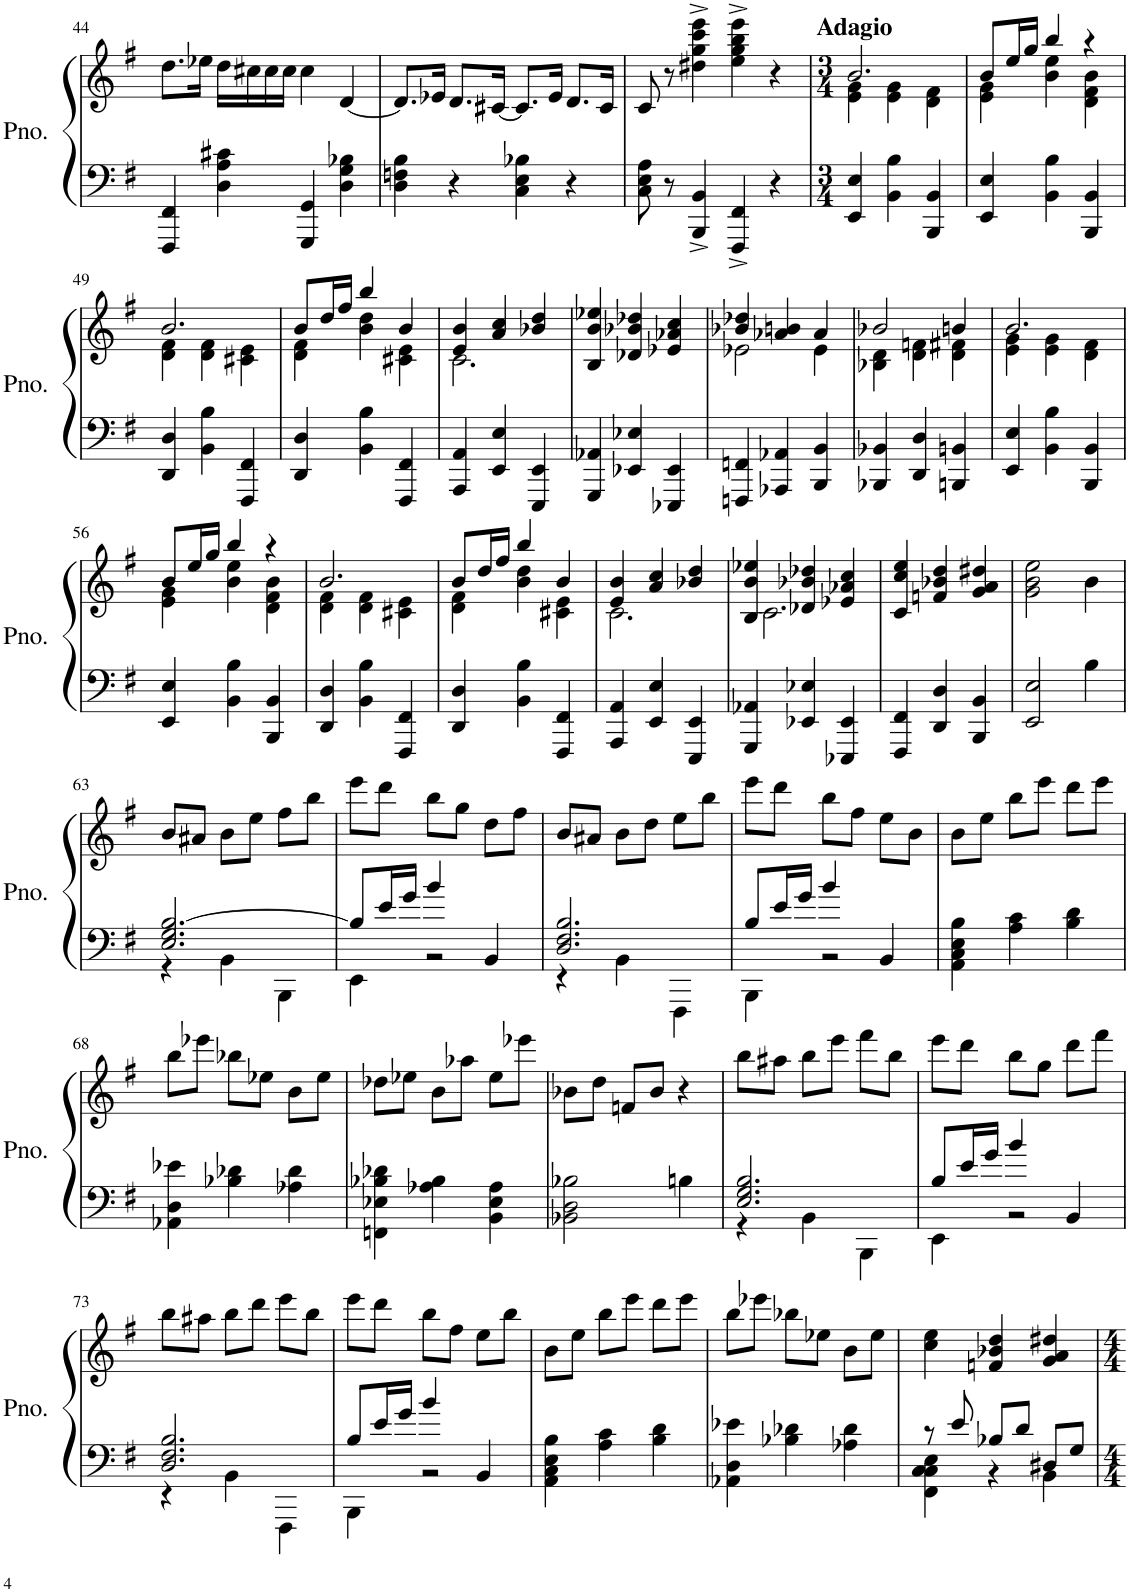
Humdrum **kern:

**kern	**kern
*part1	*part1
*staff2	*staff1
*I"Piano	*
*I'Pno.	*
!!LO:PB:g=z
*clefF4	*clefG2
*k[f#]	*k[f#]
*M4/4	*M4/4
=44	=44
4FFF#/ 4FF#/	8.dd\L
.	16ee-X\Jk
4D\ 4A\ 4c#X\	16dd\LL
.	16cc#X\
.	16cc#\
.	16cc#\JJ
4GGG/ 4GG/	4cc#\
4D\ 4G\ 4B-X\	[4d/
=45	=45
4D\ 4Fn\ 4B\	8.d/L]
.	16e-X/Jk
4r	8.d/L
.	[16c#X/Jk
4C\ 4E\ 4B-X\	8.c#/L]
.	16e-/Jk
4r	8.d/L
.	16c#/Jk
=46	=46
8C\ 8E\ 8A\	8c/
8r	8r
4BBB/^ 4BB/^	4dd#X\^ 4gg\^ 4ccc\^ 4eee\^
4FFF#/^ 4FF#/^	4ee\^ 4gg\^ 4bb\^ 4eee\^
4r	4r
=47	=47
*M3/4	*M3/4
*	*^
!	!LO:TX:a:B:t=Adagio	!
4EE/ 4E/	2.b/	4e\ 4g\
4BB\ 4B\	.	4e\ 4g\
4BBB/ 4BB/	.	4d\ 4f#\
=48	=48	=48
4EE/ 4E/	8b/L	4e\ 4g\
.	16ee/L	.
.	16gg/JJ	.
4BB\ 4B\	4bb/	4b\ 4ee\
4BBB/ 4BB/	4r	4d\ 4f#\ 4b\
!!LO:LB:g=z	!!
=49	=49	=49
4DD/ 4D/	2.b/	4d\ 4f#\
4BB\ 4B\	.	4d\ 4f#\
4FFF#/ 4FF#/	.	4c#X\ 4e\
=50	=50	=50
4DD/ 4D/	8b/L	4d\ 4f#\
.	16dd/L	.
.	16ff#/JJ	.
4BB\ 4B\	4bb/	4b\ 4dd\
4FFF#/ 4FF#/	4b/	4c#X\ 4e\
=51	=51	=51
4AAA/ 4AA/	4e/ 4b/	2.c\
4EE/ 4E/	4a/ 4cc/	.
4EEE/ 4EE/	4b-X/ 4dd/	.
*	*v	*v
=52	=52
4GGG/ 4AA-X/	4B/ 4b/ 4ee-X/
4EE-X/ 4E-X/	4d-X/ 4b-X/ 4dd-X/
4EEE-X/ 4EE-/	4e-X/ 4a-X/ 4cc/
=53	=53
*	*^
4FFFn/ 4FFn/	4b-X/ 4dd-X/	2e-X\
4AAA-X/ 4AA-X/	4a-X/ 4bn/	.
4BBB/ 4BB/	4a-/	4e-\
=54	=54	=54
4BBB-X/ 4BB-X/	2b-X/	4B-X\ 4d\
4DD/ 4D/	.	4d\ 4fn\
4BBBn/ 4BBn/	4bn/	4d\ 4f#X\
=55	=55	=55
4EE/ 4E/	2.b/	4e\ 4g\
4BB\ 4B\	.	4e\ 4g\
4BBB/ 4BB/	.	4d\ 4f#\
!!LO:LB:g=z	!!
=56	=56	=56
4EE/ 4E/	8b/L	4e\ 4g\
.	16ee/L	.
.	16gg/JJ	.
4BB\ 4B\	4bb/	4b\ 4ee\
4BBB/ 4BB/	4r	4d\ 4f#\ 4b\
=57	=57	=57
4DD/ 4D/	2.b/	4d\ 4f#\
4BB\ 4B\	.	4d\ 4f#\
4FFF#/ 4FF#/	.	4c#X\ 4e\
=58	=58	=58
4DD/ 4D/	8b/L	4d\ 4f#\
.	16dd/L	.
.	16ff#/JJ	.
4BB\ 4B\	4bb/	4b\ 4dd\
4FFF#/ 4FF#/	4b/	4c#X\ 4e\
=59	=59	=59
4AAA/ 4AA/	4e/ 4b/	2.c\
4EE/ 4E/	4a/ 4cc/	.
4EEE/ 4EE/	4b-X/ 4dd/	.
=60	=60	=60
4GGG/ 4AA-X/	4B/ 4b/ 4ee-X/	2.c\
4EE-X/ 4E-X/	4d-X/ 4b-X/ 4dd-X/	.
4EEE-X/ 4EE-/	4e-X/ 4a-X/ 4cc/	.
*	*v	*v
=61	=61
4FFF#/ 4FF#/	4c/ 4cc/ 4ee/
4DD/ 4D/	4fn/ 4b-X/ 4dd/
4BBB/ 4BB/	4g/ 4a/ 4dd#X/
=62	=62
2EE/ 2E/	2g\ 2b\ 2ee\
4B\	4b\
!!LO:LB:g=z
=63	=63
*^	*
2.E/ 2.G/ [2.B/	4r	8b/L
.	.	8a#X/J
.	4BB\	8b\L
.	.	8ee\J
.	4BBB\	8ff#\L
.	.	8bb\J
=64	=64	=64
8B/L]	4EE\	8eee\L
16e/L	.	8ddd\J
16g/JJ	.	.
4b/	2r	8bb\L
.	.	8gg\J
4BB/	.	8dd\L
.	.	8ff#\J
=65	=65	=65
2.D/ 2.F#/ 2.B/	4r	8b/L
.	.	8a#X/J
.	4BB\	8b\L
.	.	8dd\J
.	4FFF#\	8ee\L
.	.	8bb\J
=66	=66	=66
8B/L	4BBB\	8eee\L
16e/L	.	8ddd\J
16g/JJ	.	.
4b/	2r	8bb\L
.	.	8ff#\J
4BB/	.	8ee\L
.	.	8b\J
*v	*v	*
=67	=67
4AA\ 4C\ 4E\ 4B\	8b\L
.	8ee\J
4A\ 4c\	8bb\L
.	8eee\J
4B\ 4d\	8ddd\L
.	8eee\J
!!LO:LB:g=z
=68	=68
4AA-X\ 4D\ 4e-X\	8bb\L
.	8eee-X\J
4B-X\ 4d-X\	8bb-X\L
.	8ee-X\J
4A-X\ 4d-\	8b\L
.	8ee-\J
=69	=69
4FFn\ 4E-X\ 4B-X\ 4d-X\	8dd-X\L
.	8ee-X\J
4A-X\ 4B-\	8b\L
.	8aa-X\J
4BB\ 4E-\ 4A-\	8ee-\L
.	8eee-X\J
=70	=70
2BB-X\ 2D\ 2B-X\	8b-X\L
.	8dd\J
.	8fn/L
.	8b-/J
4Bn\	4r
=71	=71
*^	*
2.E/ 2.G/ 2.B/	4r	8bb\L
.	.	8aa#X\J
.	4BB\	8bb\L
.	.	8eee\J
.	4BBB\	8fff#\L
.	.	8bb\J
=72	=72	=72
8B/L	4EE\	8eee\L
16e/L	.	8ddd\J
16g/JJ	.	.
4b/	2r	8bb\L
.	.	8gg\J
4BB/	.	8ddd\L
.	.	8fff#\J
!!LO:LB:g=z
=73	=73	=73
2.D/ 2.F#/ 2.B/	4r	8bb\L
.	.	8aa#X\J
.	4BB\	8bb\L
.	.	8ddd\J
.	4FFF#\	8eee\L
.	.	8bb\J
=74	=74	=74
8B/L	4BBB\	8eee\L
16e/L	.	8ddd\J
16g/JJ	.	.
4b/	2r	8bb\L
.	.	8ff#\J
4BB/	.	8ee\L
.	.	8bb\J
*v	*v	*
=75	=75
4AA\ 4C\ 4E\ 4B\	8b\L
.	8ee\J
4A\ 4c\	8bb\L
.	8eee\J
4B\ 4d\	8ddd\L
.	8eee\J
=76	=76
4AA-X\ 4D\ 4e-X\	8bb\L
.	8eee-X\J
4B-X\ 4d-X\	8bb-X\L
.	8ee-X\J
4A-X\ 4d-\	8b\L
.	8ee-\J
=77	=77
*^	*
8r	4FF#\ 4C\ 4C\ 4E\	4cc\ 4ee\
8e/	.	.
8B-X/L	4r	4fn/ 4b-X/ 4dd/
8d/J	.	.
8D#X/L	4BB\	4g/ 4a/ 4dd#X/
8G/J	.	.
*v	*v	*
=	=
*-	*-
